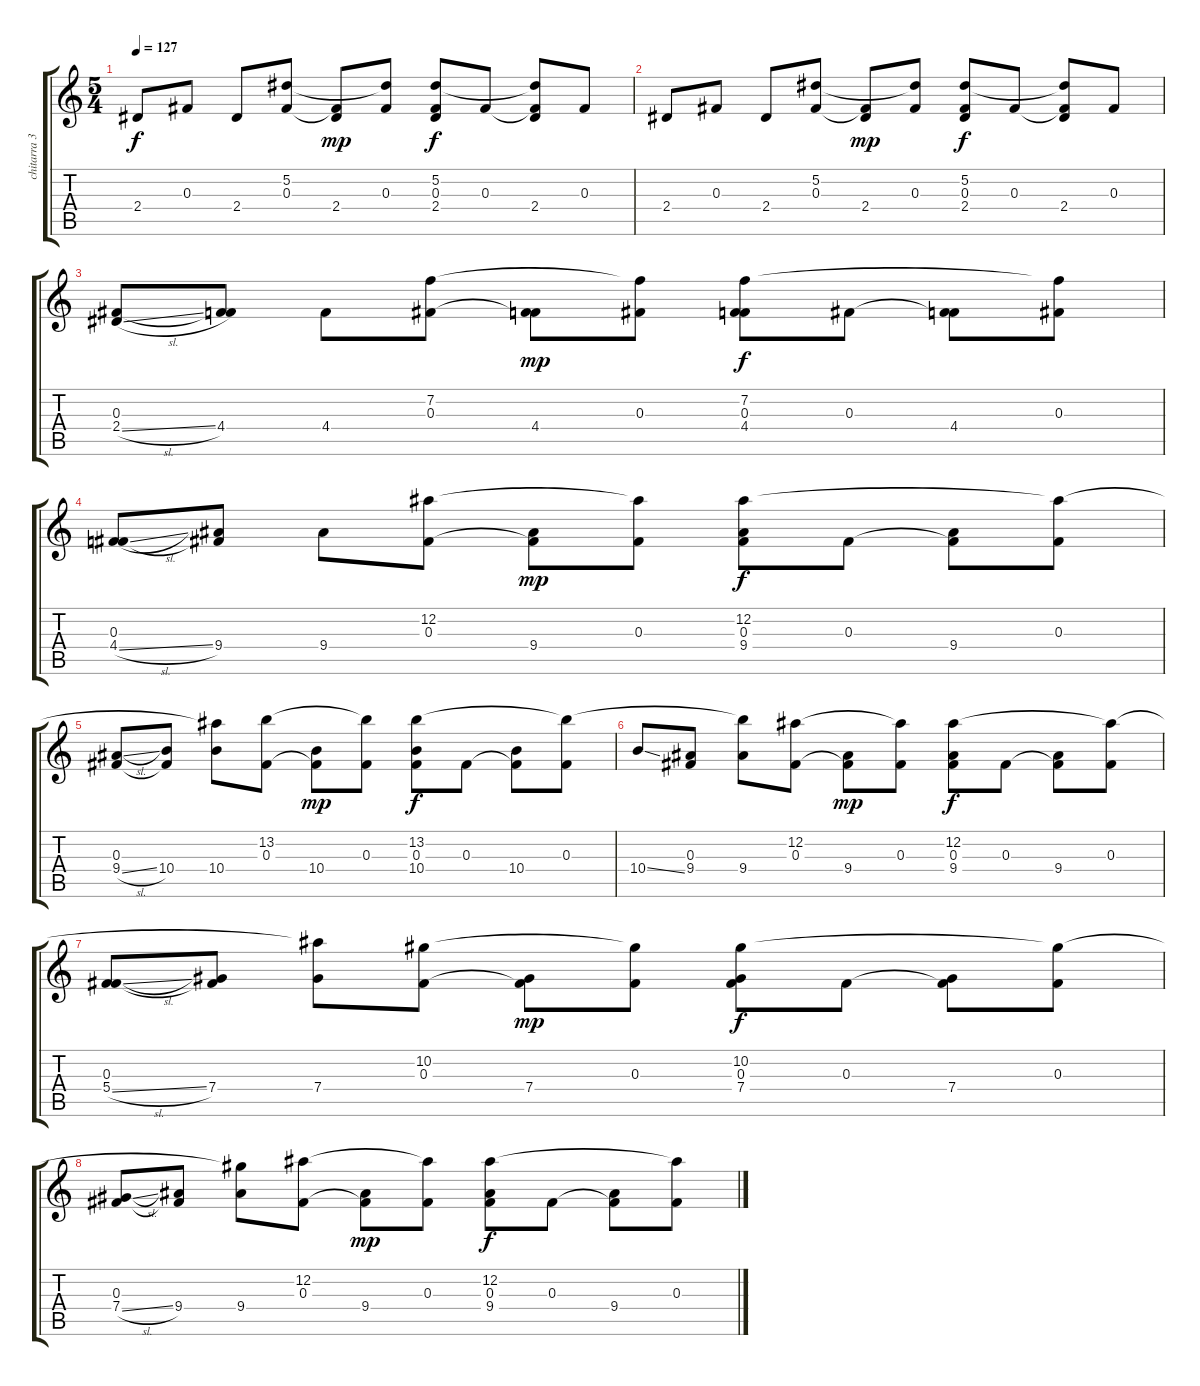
\track ("chitarra 3" "chitarra 3") {instrument overdrivenguitar}
\staff {score tabs}
\tuning (Eb4 Bb3 Gb3 Db3 Ab2 Eb2) {hide}
\ts (5 4)
\tempo 127
\clef g2
\ks c
2.4.8{dy f} 0.3.8 2.4.8 (5.2 0.3).8 (0.3{t} 2.4).8{dy mp} (5.2{t} 0.3).8 (5.2 0.3 2.4).8{dy f} 0.3.8 (5.2{t} 0.3{t} 2.4).8 0.3.8 |
2.4.8 0.3.8 2.4.8 (5.2 0.3).8 (0.3{t} 2.4).8{dy mp} (5.2{t} 0.3).8 (5.2 0.3 2.4).8{dy f} 0.3.8 (5.2{t} 0.3{t} 2.4).8 0.3.8 |
(0.3 2.4{sl}).8 (0.3{t} 4.4).8 4.4.8 (7.2 0.3).8 (0.3{t} 4.4).8{dy mp} (7.2{t} 0.3).8 (7.2 0.3 4.4).8{dy f} 0.3.8 (0.3{t} 4.4).8 (7.2{t} 0.3).8 |
(0.3 4.4{sl}).8 (0.3{t} 9.4).8 9.4.8 (12.2 0.3).8 (0.3{t} 9.4).8{dy mp} (12.2{t} 0.3).8 (12.2 0.3 9.4).8{dy f} 0.3.8 (0.3{t} 9.4).8 (12.2{t} 0.3).8 |
(0.3 9.4{sl}).8 (0.3{t} 10.4).8 (12.2{t} 10.4).8 (13.2 0.3).8 (0.3{t} 10.4).8{dy mp} (13.2{t} 0.3).8 (13.2 0.3 10.4).8{dy f} 0.3.8 (0.3{t} 10.4).8 (13.2{t} 0.3).8 |
10.4{ss}.8 (0.3 9.4).8 (13.2{t} 9.4).8 (12.2 0.3).8 (0.3{t} 9.4).8{dy mp} (12.2{t} 0.3).8 (12.2 0.3 9.4).8{dy f} 0.3.8 (0.3{t} 9.4).8 (12.2{t} 0.3).8 |
(0.3 5.4{sl}).8 (0.3{t} 7.4).8 (12.2{t} 7.4).8 (10.2 0.3).8 (0.3{t} 7.4).8{dy mp} (10.2{t} 0.3).8 (10.2 0.3 7.4).8{dy f} 0.3.8 (0.3{t} 7.4).8 (10.2{t} 0.3).8 |
(0.3 7.4{sl}).8 (0.3{t} 9.4).8 (10.2{t} 9.4).8 (12.2 0.3).8 (0.3{t} 9.4).8{dy mp} (12.2{t} 0.3).8 (12.2 0.3 9.4).8{dy f} 0.3.8 (0.3{t} 9.4).8 (12.2{t} 0.3).8
